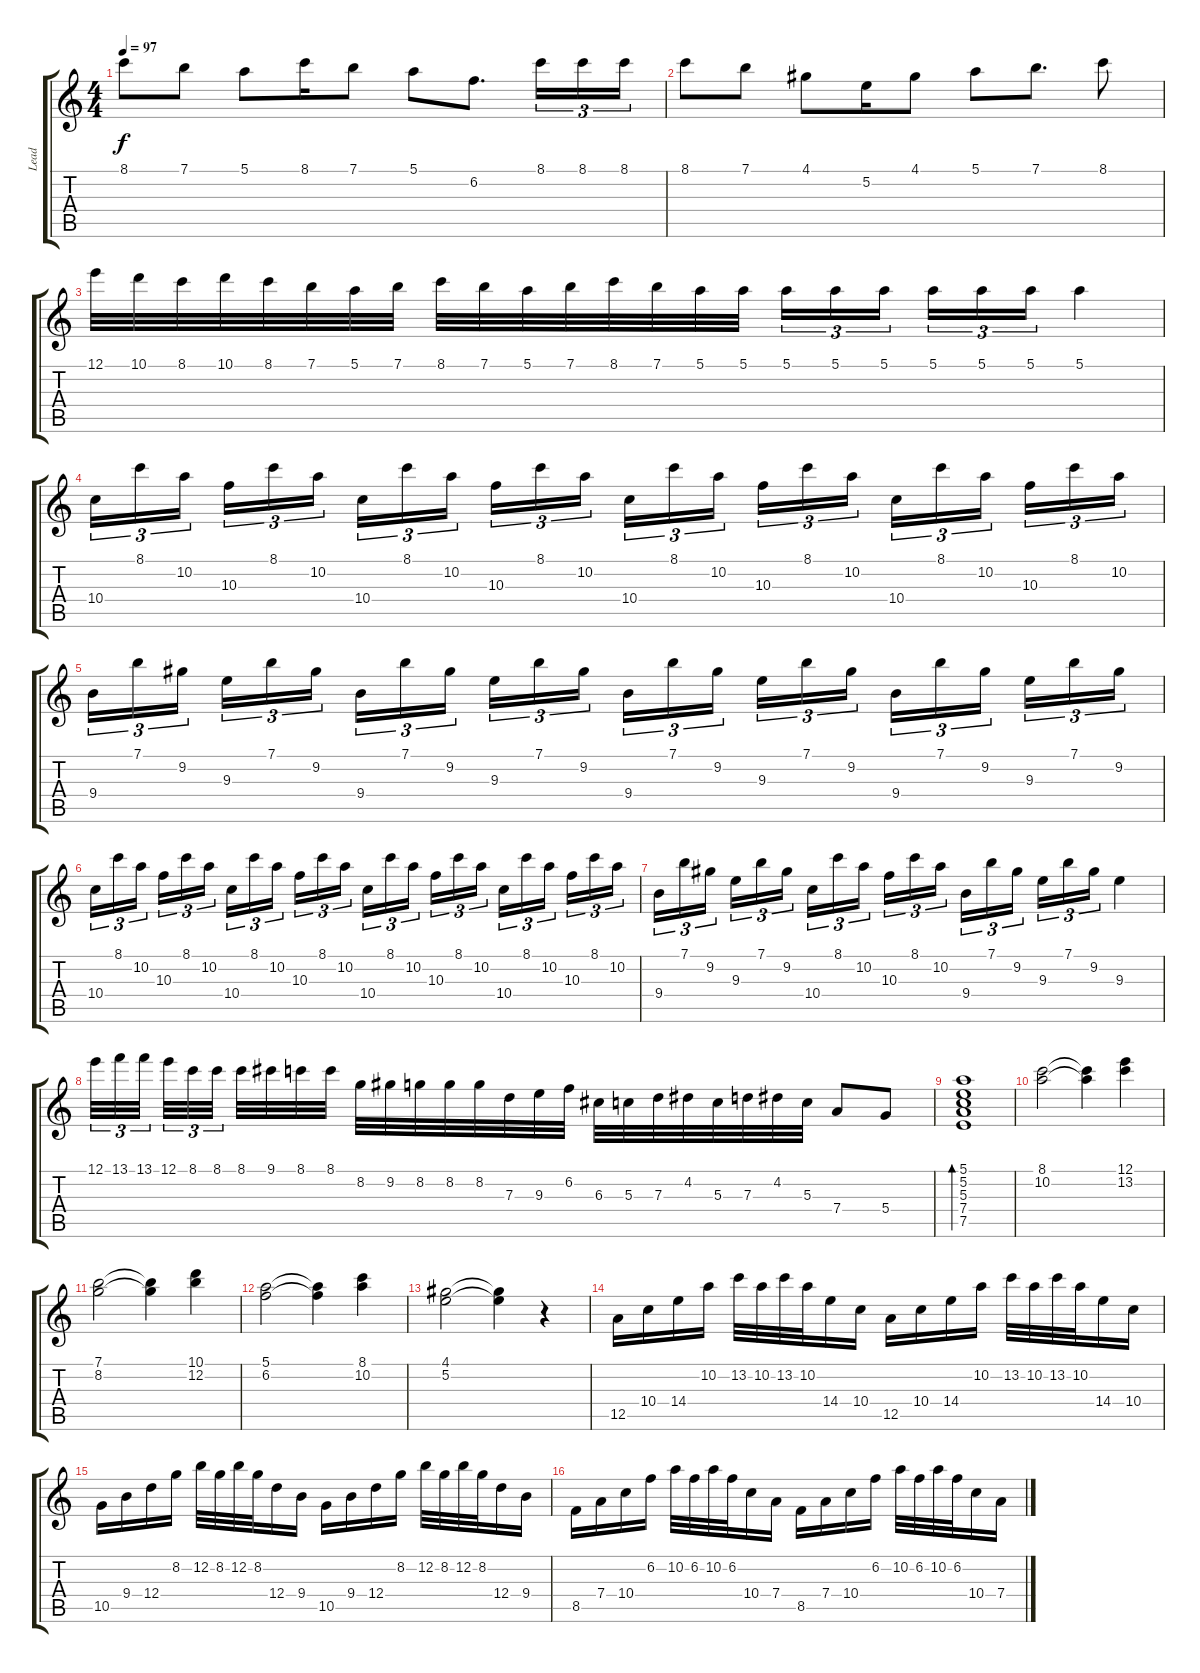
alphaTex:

\track ("Lead" "Lead") {instrument acousticguitarsteel}
\staff {score tabs}
\tuning (E4 B3 G3 D3 A2 E2) {hide}
\ts (4 4)
\tempo 97
\clef g2
\ks c
8.1.8{dy f} 7.1.8 5.1.8 8.1.16 7.1.8 5.1.8 6.2.8{d} 8.1.16{tu (3 2)} 8.1.16{tu (3 2)} 8.1.16{tu (3 2)} |
8.1.8 7.1.8 4.1.8 5.2.16 4.1.8 5.1.8 7.1.8{d} 8.1.8 |
12.1.32 10.1.32 8.1.32 10.1.32 8.1.32 7.1.32 5.1.32 7.1.32 8.1.32 7.1.32 5.1.32 7.1.32 8.1.32 7.1.32 5.1.32 5.1.32 5.1.16{tu (3 2)} 5.1.16{tu (3 2)} 5.1.16{tu (3 2) beam splitsecondary} 5.1.16{tu (3 2)} 5.1.16{tu (3 2)} 5.1.16{tu (3 2)} 5.1.4 |
10.4.16{tu (3 2)} 8.1.16{tu (3 2)} 10.2.16{tu (3 2) beam splitsecondary} 10.3.16{tu (3 2)} 8.1.16{tu (3 2)} 10.2.16{tu (3 2)} 10.4.16{tu (3 2)} 8.1.16{tu (3 2)} 10.2.16{tu (3 2) beam splitsecondary} 10.3.16{tu (3 2)} 8.1.16{tu (3 2)} 10.2.16{tu (3 2)} 10.4.16{tu (3 2)} 8.1.16{tu (3 2)} 10.2.16{tu (3 2) beam splitsecondary} 10.3.16{tu (3 2)} 8.1.16{tu (3 2)} 10.2.16{tu (3 2)} 10.4.16{tu (3 2)} 8.1.16{tu (3 2)} 10.2.16{tu (3 2) beam splitsecondary} 10.3.16{tu (3 2)} 8.1.16{tu (3 2)} 10.2.16{tu (3 2)} |
9.4.16{tu (3 2)} 7.1.16{tu (3 2)} 9.2.16{tu (3 2) beam splitsecondary} 9.3.16{tu (3 2)} 7.1.16{tu (3 2)} 9.2.16{tu (3 2)} 9.4.16{tu (3 2)} 7.1.16{tu (3 2)} 9.2.16{tu (3 2) beam splitsecondary} 9.3.16{tu (3 2)} 7.1.16{tu (3 2)} 9.2.16{tu (3 2)} 9.4.16{tu (3 2)} 7.1.16{tu (3 2)} 9.2.16{tu (3 2) beam splitsecondary} 9.3.16{tu (3 2)} 7.1.16{tu (3 2)} 9.2.16{tu (3 2)} 9.4.16{tu (3 2)} 7.1.16{tu (3 2)} 9.2.16{tu (3 2) beam splitsecondary} 9.3.16{tu (3 2)} 7.1.16{tu (3 2)} 9.2.16{tu (3 2)} |
10.4.16{tu (3 2)} 8.1.16{tu (3 2)} 10.2.16{tu (3 2) beam splitsecondary} 10.3.16{tu (3 2)} 8.1.16{tu (3 2)} 10.2.16{tu (3 2)} 10.4.16{tu (3 2)} 8.1.16{tu (3 2)} 10.2.16{tu (3 2) beam splitsecondary} 10.3.16{tu (3 2)} 8.1.16{tu (3 2)} 10.2.16{tu (3 2)} 10.4.16{tu (3 2)} 8.1.16{tu (3 2)} 10.2.16{tu (3 2) beam splitsecondary} 10.3.16{tu (3 2)} 8.1.16{tu (3 2)} 10.2.16{tu (3 2)} 10.4.16{tu (3 2)} 8.1.16{tu (3 2)} 10.2.16{tu (3 2) beam splitsecondary} 10.3.16{tu (3 2)} 8.1.16{tu (3 2)} 10.2.16{tu (3 2)} |
9.4.16{tu (3 2)} 7.1.16{tu (3 2)} 9.2.16{tu (3 2) beam splitsecondary} 9.3.16{tu (3 2)} 7.1.16{tu (3 2)} 9.2.16{tu (3 2)} 10.4.16{tu (3 2)} 8.1.16{tu (3 2)} 10.2.16{tu (3 2) beam splitsecondary} 10.3.16{tu (3 2)} 8.1.16{tu (3 2)} 10.2.16{tu (3 2)} 9.4.16{tu (3 2)} 7.1.16{tu (3 2)} 9.2.16{tu (3 2) beam splitsecondary} 9.3.16{tu (3 2)} 7.1.16{tu (3 2)} 9.2.16{tu (3 2)} 9.3.4 |
12.1.32{tu (3 2)} 13.1.32{tu (3 2)} 13.1.32{tu (3 2) beam splitsecondary} 12.1.32{tu (3 2)} 8.1.32{tu (3 2)} 8.1.32{tu (3 2) beam splitsecondary} 8.1.32 9.1.32 8.1.32 8.1.32 8.2.32 9.2.32 8.2.32 8.2.32 8.2.32 7.3.32 9.3.32 6.2.32 6.3.32 5.3.32 7.3.32 4.2.32 5.3.32 7.3.32 4.2.32 5.3.32 7.4.8 5.4.8 |
(5.1 5.2 5.3 7.4 7.5).1{bd 120} |
(8.1 10.2).2 (8.1{t} 10.2{t}).4 (12.1 13.2).4 |
(7.1 8.2).2 (7.1{t} 8.2{t}).4 (10.1 12.2).4 |
(5.1 6.2).2 (5.1{t} 6.2{t}).4 (8.1 10.2).4 |
(4.1 5.2).2 (4.1{t} 5.2{t}).4 r.4 |
12.5.16 10.4.16 14.4.16 10.2.16 13.2.32 10.2.32 13.2.32 10.2.32 14.4.16 10.4.16 12.5.16 10.4.16 14.4.16 10.2.16 13.2.32 10.2.32 13.2.32 10.2.32 14.4.16 10.4.16 |
10.5.16 9.4.16 12.4.16 8.2.16 12.2.32 8.2.32 12.2.32 8.2.32 12.4.16 9.4.16 10.5.16 9.4.16 12.4.16 8.2.16 12.2.32 8.2.32 12.2.32 8.2.32 12.4.16 9.4.16 |
8.5.16 7.4.16 10.4.16 6.2.16 10.2.32 6.2.32 10.2.32 6.2.32 10.4.16 7.4.16 8.5.16 7.4.16 10.4.16 6.2.16 10.2.32 6.2.32 10.2.32 6.2.32 10.4.16 7.4.16
